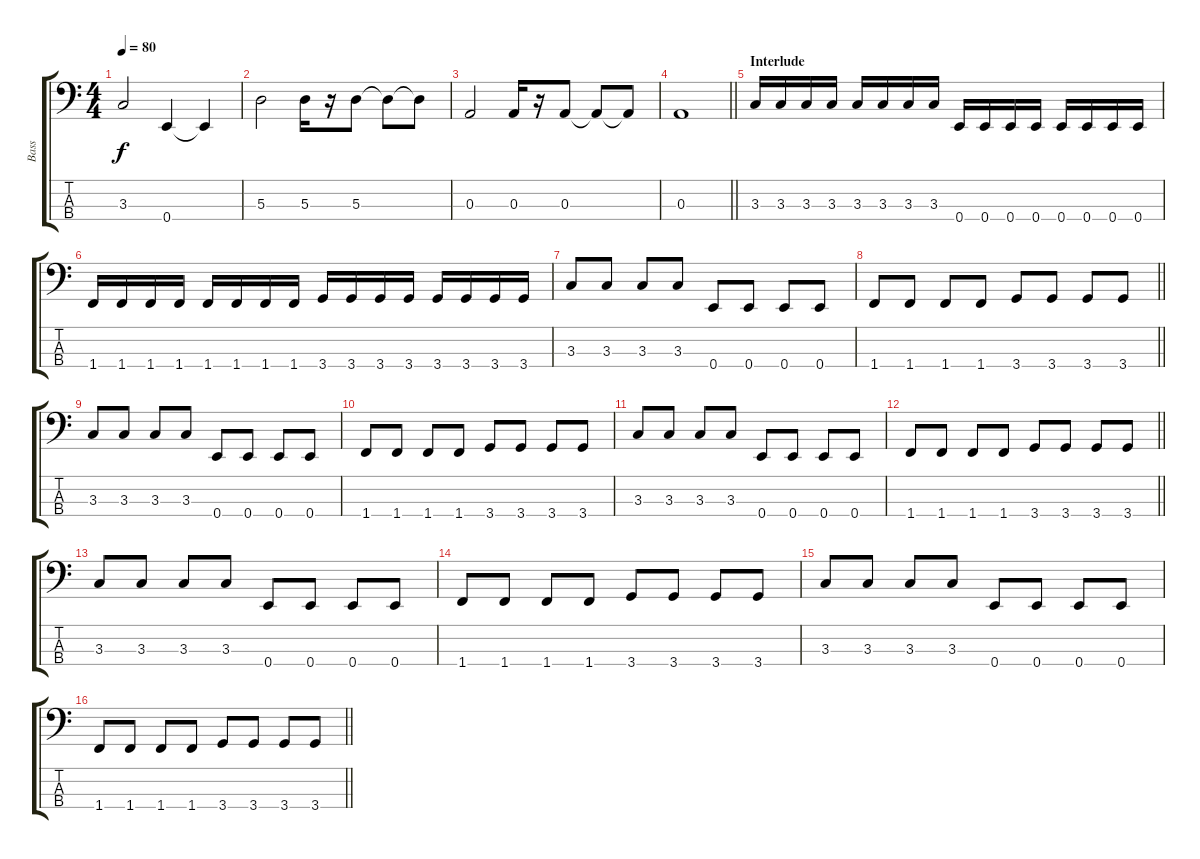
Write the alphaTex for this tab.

\track ("Bass" "Bass") {instrument electricbassfinger}
\staff {score tabs}
\tuning (G2 D2 A1 E1) {hide}
\ts (4 4)
\section ("" "")
\tempo 80
\clef f4
\ks c
3.3.2{dy f} 0.4.4 0.4{t}.4 |
5.3.2 5.3.16 r.16 5.3.8 5.3{t}.8 5.3{t}.8 |
0.3.2 0.3.16 r.16 0.3.8 0.3{t}.8 0.3{t}.8 |
\barLineRight lightlight
0.3.1 |
\section ("" "Interlude")
3.3.16 3.3.16 3.3.16 3.3.16 3.3.16 3.3.16 3.3.16 3.3.16 0.4.16 0.4.16 0.4.16 0.4.16 0.4.16 0.4.16 0.4.16 0.4.16 |
1.4.16 1.4.16 1.4.16 1.4.16 1.4.16 1.4.16 1.4.16 1.4.16 3.4.16 3.4.16 3.4.16 3.4.16 3.4.16 3.4.16 3.4.16 3.4.16 |
3.3.8 3.3.8 3.3.8 3.3.8 0.4.8 0.4.8 0.4.8 0.4.8 |
\barLineRight lightlight
1.4.8 1.4.8 1.4.8 1.4.8 3.4.8 3.4.8 3.4.8 3.4.8 |
\section ("" "")
3.3.8 3.3.8 3.3.8 3.3.8 0.4.8 0.4.8 0.4.8 0.4.8 |
1.4.8 1.4.8 1.4.8 1.4.8 3.4.8 3.4.8 3.4.8 3.4.8 |
3.3.8 3.3.8 3.3.8 3.3.8 0.4.8 0.4.8 0.4.8 0.4.8 |
\barLineRight lightlight
1.4.8 1.4.8 1.4.8 1.4.8 3.4.8 3.4.8 3.4.8 3.4.8 |
\section ("" "")
3.3.8 3.3.8 3.3.8 3.3.8 0.4.8 0.4.8 0.4.8 0.4.8 |
1.4.8 1.4.8 1.4.8 1.4.8 3.4.8 3.4.8 3.4.8 3.4.8 |
3.3.8 3.3.8 3.3.8 3.3.8 0.4.8 0.4.8 0.4.8 0.4.8 |
\barLineRight lightlight
1.4.8 1.4.8 1.4.8 1.4.8 3.4.8 3.4.8 3.4.8 3.4.8
